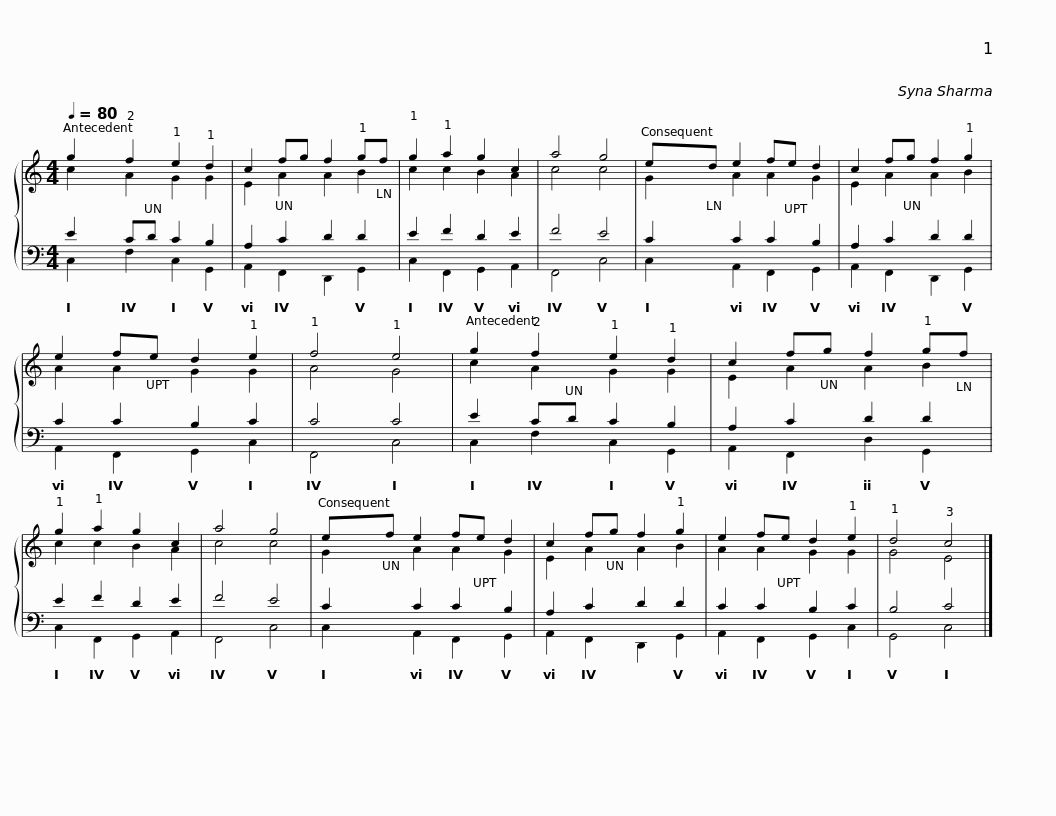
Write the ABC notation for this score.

X:1
%%score { ( 1 2 ) | ( 3 4 ) }
L:1/8
Q:1/4=80
M:4/4
I:linebreak $
K:C
V:1 treble
V:2 treble
V:3 bass
V:4 bass
V:1
 g2 f2 e2 d2 | c2 fg f2 gf | g2 a2 g2 c2 | a4 g4 | ed e2 fe d2 | %5
 c2 fg f2 g2 | e2 fe d2 e2 | f4 e4 |$ g2 f2 e2 d2 | c2 fg f2 gf | %10
 g2 a2 g2 c2 | a4 g4 | ef e2 fe d2 | c2 fg f2 g2 | e2 fe d2 e2 | %15
 d4 c4 |] %16
V:2
 c2 A2 G2 G2 | E2 A2 A2 B2 | c2 c2 B2 A2 | c4 c4 | G2 A2 A2 G2 | %5
 E2 A2 A2 B2 | A2 A2 G2 G2 | A4 G4 |$ c2 A2 G2 G2 | E2 A2 A2 B2 | %10
 c2 c2 B2 A2 | c4 c4 | G2 A2 A2 G2 | E2 A2 A2 B2 | A2 A2 G2 G2 | %15
 G4 E4 |] %16
V:3
 E2 CD C2 B,2 | A,2 C2 D2 D2 | E2 F2 D2 E2 | F4 E4 | C2 C2 C2 B,2 | %5
 A,2 C2 D2 D2 | C2 C2 B,2 C2 | C4 C4 |$ E2 CD C2 B,2 | A,2 C2 D2 D2 | %10
 E2 F2 D2 E2 | F4 E4 | C2 C2 C2 B,2 | A,2 C2 D2 D2 | C2 C2 B,2 C2 | %15
 B,4 C4 |] %16
V:4
 C,2 F,2 C,2 G,,2 | A,,2 F,,2 D,,2 G,,2 | C,2 F,,2 G,,2 A,,2 | F,,4 C,4 | C,2 A,,2 F,,2 G,,2 | %5
 A,,2 F,,2 D,,2 G,,2 | A,,2 F,,2 G,,2 C,2 | F,,4 C,4 |$ C,2 F,2 C,2 G,,2 | A,,2 F,,2 D,2 G,,2 | %10
 C,2 F,,2 G,,2 A,,2 | F,,4 C,4 | C,2 A,,2 F,,2 G,,2 | A,,2 F,,2 D,,2 G,,2 | A,,2 F,,2 G,,2 C,2 | %15
 G,,4 C,4 |] %16
